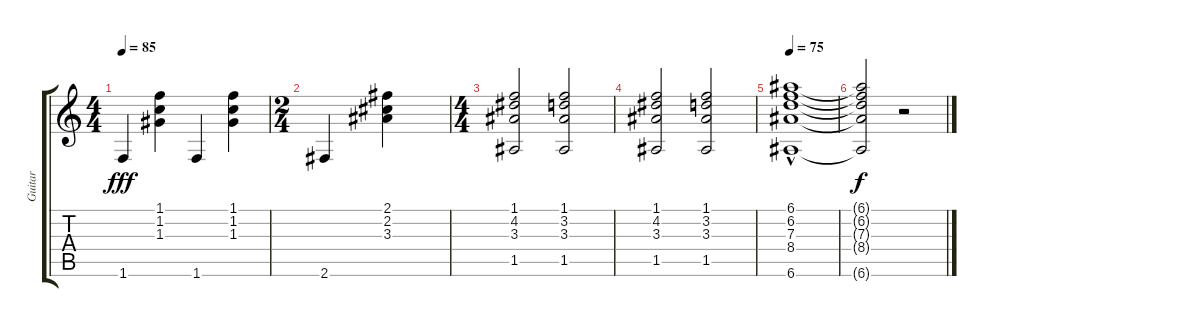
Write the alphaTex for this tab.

\track ("Guitar" "Guitar") {instrument acousticguitarsteel}
\staff {score tabs}
\tuning (E4 B3 G3 D3 A2 E2) {hide}
\ts (4 4)
\tempo 85
\clef g2
\ks c
1.6.4{dy fff} (1.1 1.2 1.3).4 1.6.4 (1.1 1.2 1.3).4 |
\ts (2 4)
2.6.4 (2.1 2.2 3.3).4 |
\ts (4 4)
(1.1 4.2 3.3 1.5).2 (1.1 3.2 3.3 1.5).2 |
(1.1 4.2 3.3 1.5).2 (1.1 3.2 3.3 1.5).2 |
\tempo 75
(6.1{hac} 6.2{hac} 7.3{hac} 8.4{hac} 6.6{hac}).1 |
(6.1{t} 6.2{t} 7.3{t} 8.4{t} 6.6{t}).2{dy f} r.2
